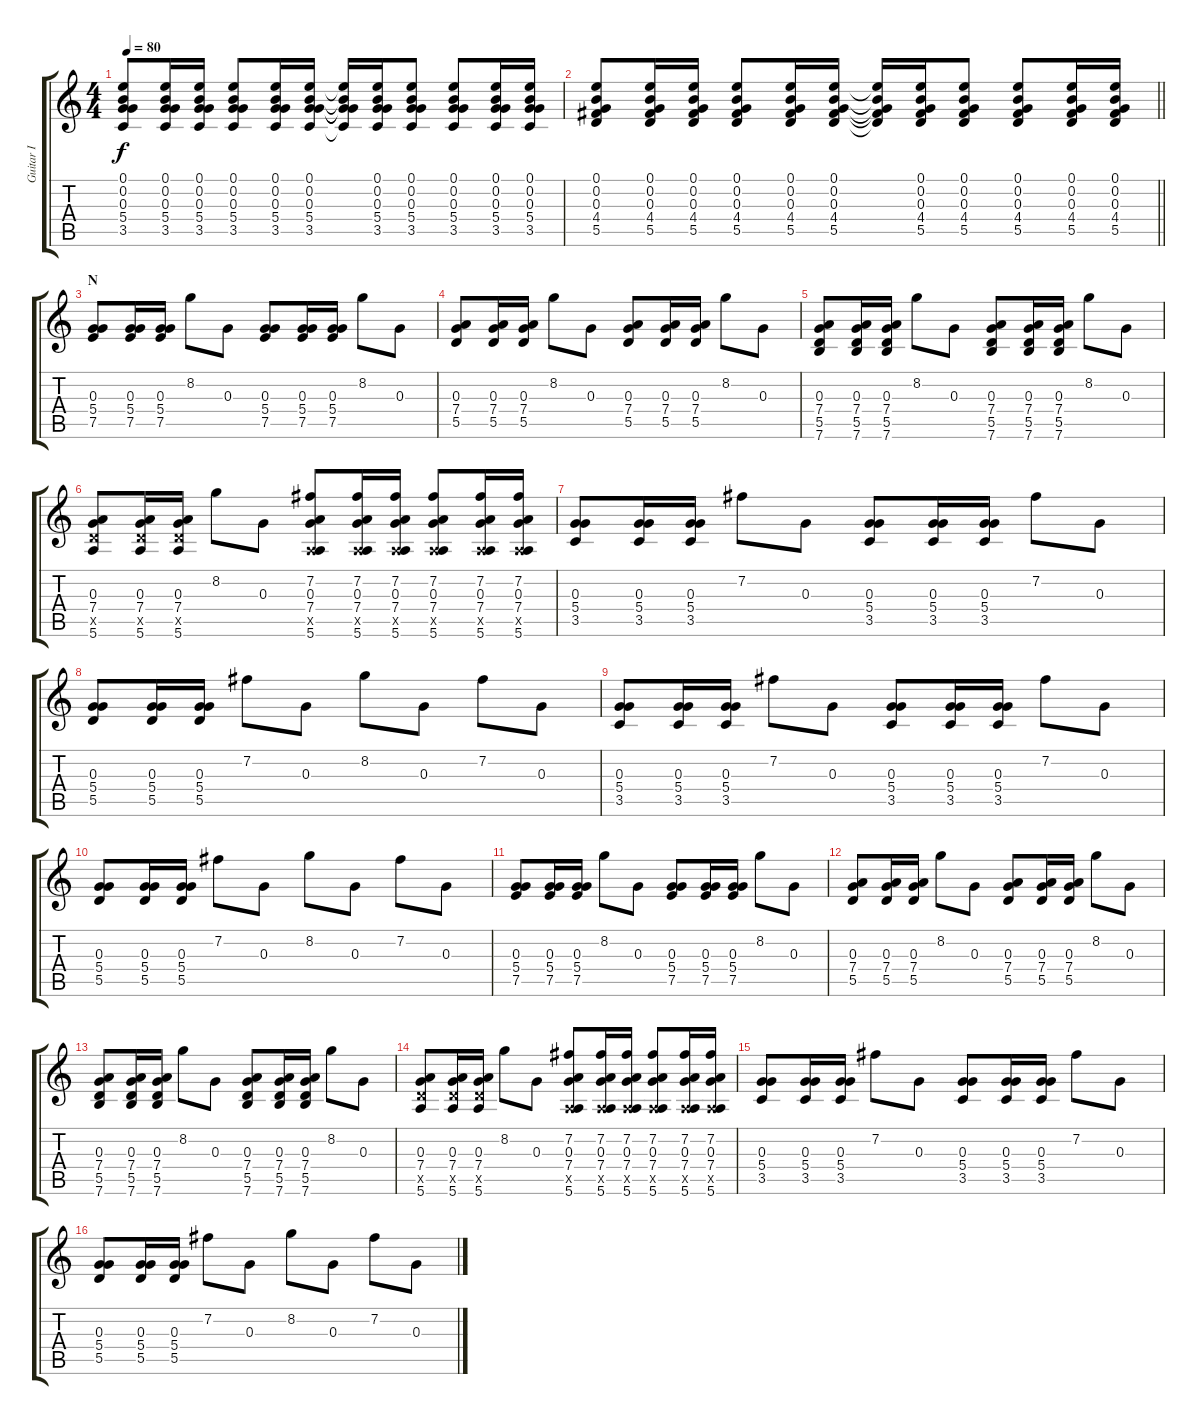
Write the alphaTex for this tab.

\track ("Guitar I" "Guitar I") {instrument electricguitarclean}
\staff {score tabs}
\tuning (E4 B3 G3 D3 A2 E2) {hide}
\ts (4 4)
\tempo 80
\clef g2
\ks c
(0.1 0.2 0.3 5.4 3.5).8{dy f} (0.1 0.2 0.3 5.4 3.5).16 (0.1 0.2 0.3 5.4 3.5).16 (0.1 0.2 0.3 5.4 3.5).8 (0.1 0.2 0.3 5.4 3.5).16 (0.1 0.2 0.3 5.4 3.5).16 (0.1{t} 0.2{t} 0.3{t} 5.4{t} 3.5{t}).16 (0.1 0.2 0.3 5.4 3.5).16 (0.1 0.2 0.3 5.4 3.5).8 (0.1 0.2 0.3 5.4 3.5).8 (0.1 0.2 0.3 5.4 3.5).16 (0.1 0.2 0.3 5.4 3.5).16 |
\barLineRight lightlight
(0.1 0.2 0.3 4.4 5.5).8 (0.1 0.2 0.3 4.4 5.5).16 (0.1 0.2 0.3 4.4 5.5).16 (0.1 0.2 0.3 4.4 5.5).8 (0.1 0.2 0.3 4.4 5.5).16 (0.1 0.2 0.3 4.4 5.5).16 (0.1{t} 0.2{t} 0.3{t} 4.4{t} 5.5{t}).16 (0.1 0.2 0.3 4.4 5.5).16 (0.1 0.2 0.3 4.4 5.5).8 (0.1 0.2 0.3 4.4 5.5).8 (0.1 0.2 0.3 4.4 5.5).16 (0.1 0.2 0.3 4.4 5.5).16 |
\section ("" "N")
(0.3 5.4 7.5).8 (0.3 5.4 7.5).16 (0.3 5.4 7.5).16 8.2.8 0.3.8 (0.3 5.4 7.5).8 (0.3 5.4 7.5).16 (0.3 5.4 7.5).16 8.2.8 0.3.8 |
(0.3 7.4 5.5).8 (0.3 7.4 5.5).16 (0.3 7.4 5.5).16 8.2.8 0.3.8 (0.3 7.4 5.5).8 (0.3 7.4 5.5).16 (0.3 7.4 5.5).16 8.2.8 0.3.8 |
(0.3 7.4 5.5 7.6).8 (0.3 7.4 5.5 7.6).16 (0.3 7.4 5.5 7.6).16 8.2.8 0.3.8 (0.3 7.4 5.5 7.6).8 (0.3 7.4 5.5 7.6).16 (0.3 7.4 5.5 7.6).16 8.2.8 0.3.8 |
(0.3 7.4 5.5{x} 5.6).8 (0.3 7.4 5.5{x} 5.6).16 (0.3 7.4 5.5{x} 5.6).16 8.2.8 0.3.8 (7.2 0.3 7.4 0.5{x} 5.6).8 (7.2 0.3 7.4 0.5{x} 5.6).16 (7.2 0.3 7.4 0.5{x} 5.6).16 (7.2 0.3 7.4 0.5{x} 5.6).8 (7.2 0.3 7.4 0.5{x} 5.6).16 (7.2 0.3 7.4 0.5{x} 5.6).16 |
(0.3 5.4 3.5).8 (0.3 5.4 3.5).16 (0.3 5.4 3.5).16 7.2.8 0.3.8 (0.3 5.4 3.5).8 (0.3 5.4 3.5).16 (0.3 5.4 3.5).16 7.2.8 0.3.8 |
(0.3 5.4 5.5).8 (0.3 5.4 5.5).16 (0.3 5.4 5.5).16 7.2.8 0.3.8 8.2.8 0.3.8 7.2.8 0.3.8 |
(0.3 5.4 3.5).8 (0.3 5.4 3.5).16 (0.3 5.4 3.5).16 7.2.8 0.3.8 (0.3 5.4 3.5).8 (0.3 5.4 3.5).16 (0.3 5.4 3.5).16 7.2.8 0.3.8 |
(0.3 5.4 5.5).8 (0.3 5.4 5.5).16 (0.3 5.4 5.5).16 7.2.8 0.3.8 8.2.8 0.3.8 7.2.8 0.3.8 |
(0.3 5.4 7.5).8 (0.3 5.4 7.5).16 (0.3 5.4 7.5).16 8.2.8 0.3.8 (0.3 5.4 7.5).8 (0.3 5.4 7.5).16 (0.3 5.4 7.5).16 8.2.8 0.3.8 |
(0.3 7.4 5.5).8 (0.3 7.4 5.5).16 (0.3 7.4 5.5).16 8.2.8 0.3.8 (0.3 7.4 5.5).8 (0.3 7.4 5.5).16 (0.3 7.4 5.5).16 8.2.8 0.3.8 |
(0.3 7.4 5.5 7.6).8 (0.3 7.4 5.5 7.6).16 (0.3 7.4 5.5 7.6).16 8.2.8 0.3.8 (0.3 7.4 5.5 7.6).8 (0.3 7.4 5.5 7.6).16 (0.3 7.4 5.5 7.6).16 8.2.8 0.3.8 |
(0.3 7.4 5.5{x} 5.6).8 (0.3 7.4 5.5{x} 5.6).16 (0.3 7.4 5.5{x} 5.6).16 8.2.8 0.3.8 (7.2 0.3 7.4 0.5{x} 5.6).8 (7.2 0.3 7.4 0.5{x} 5.6).16 (7.2 0.3 7.4 0.5{x} 5.6).16 (7.2 0.3 7.4 0.5{x} 5.6).8 (7.2 0.3 7.4 0.5{x} 5.6).16 (7.2 0.3 7.4 0.5{x} 5.6).16 |
(0.3 5.4 3.5).8 (0.3 5.4 3.5).16 (0.3 5.4 3.5).16 7.2.8 0.3.8 (0.3 5.4 3.5).8 (0.3 5.4 3.5).16 (0.3 5.4 3.5).16 7.2.8 0.3.8 |
(0.3 5.4 5.5).8 (0.3 5.4 5.5).16 (0.3 5.4 5.5).16 7.2.8 0.3.8 8.2.8 0.3.8 7.2.8 0.3.8
